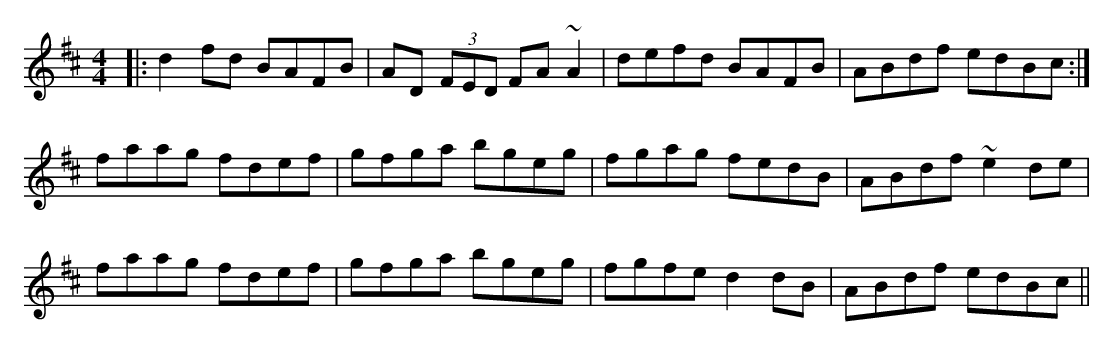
X:1
M:4/4
K:D
|:d2fd BAFB|AD (3FED FA~A2|defd BAFB|ABdf edBc:|
faag fdef|gfga bgeg|fgag fedB|ABdf ~e2de|
faag fdef|gfga bgeg|fgfe d2dB|ABdf edBc ||
